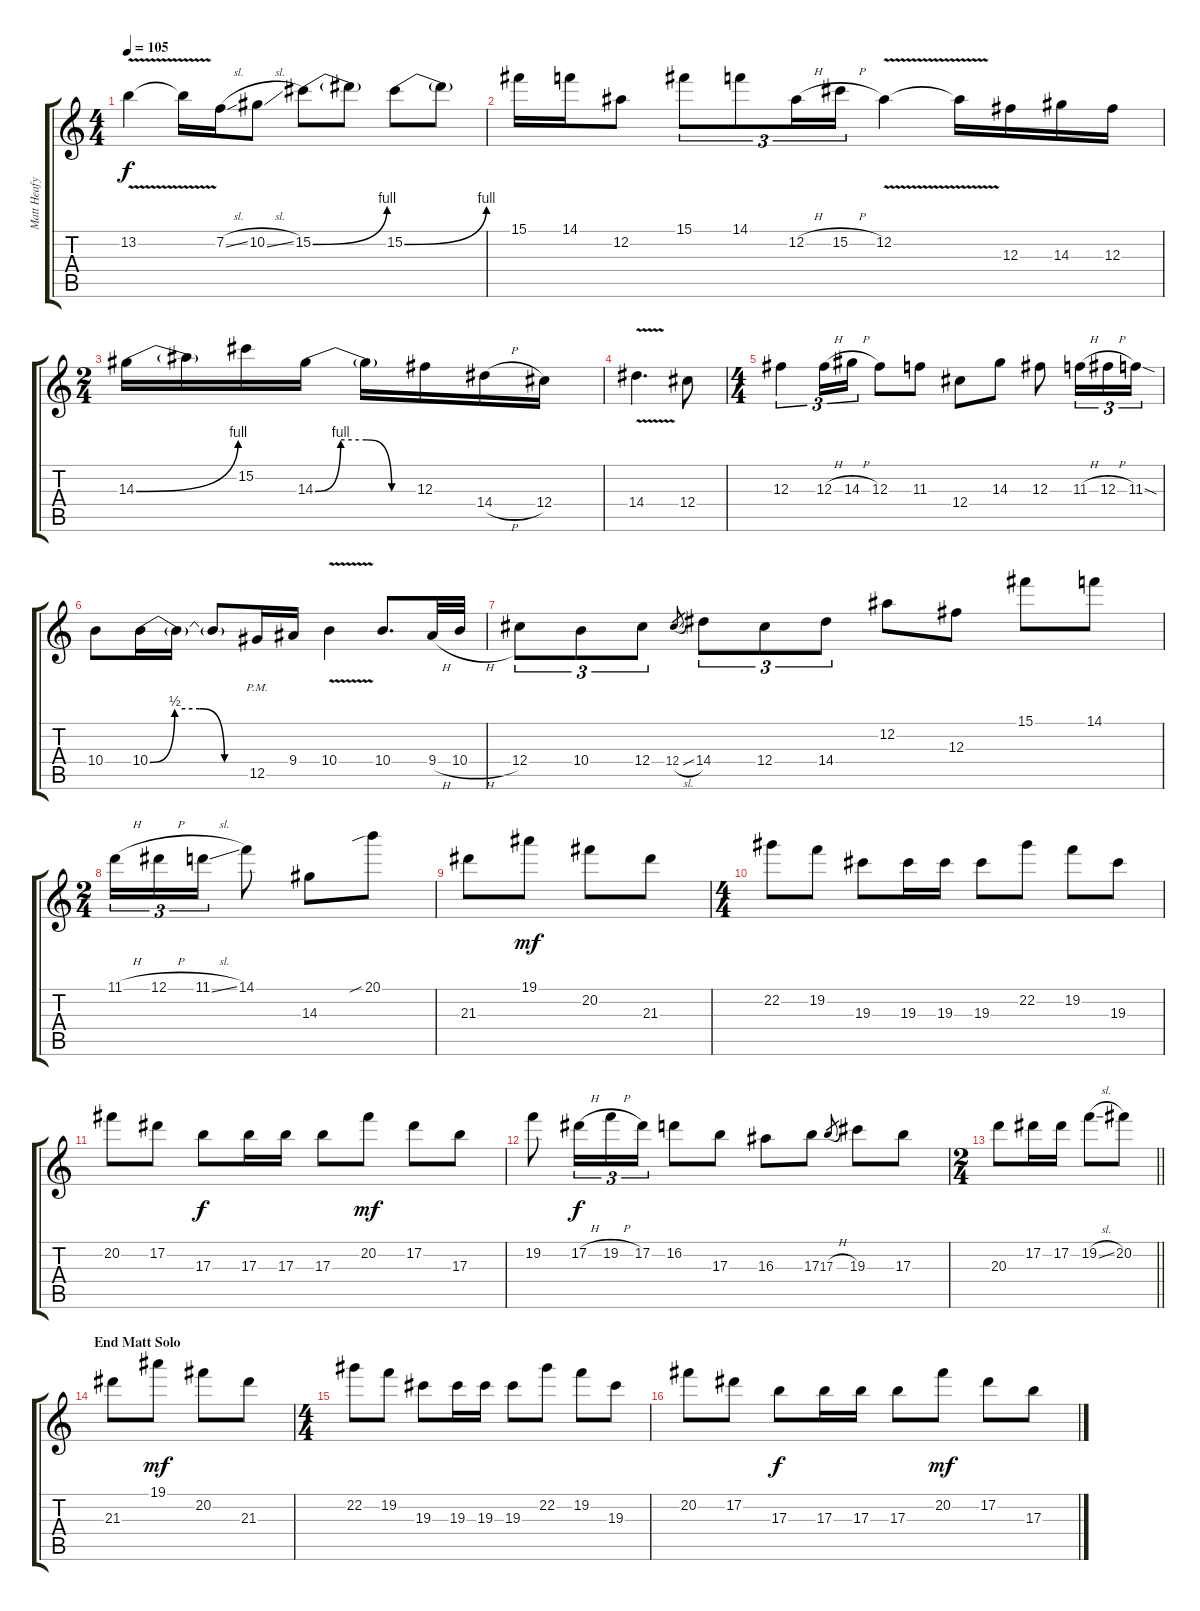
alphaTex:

\track ("Matt Heafy (Rhythm Guitar)" "Matt Heafy") {instrument overdrivenguitar}
\staff {score tabs}
\tuning (Eb4 Bb3 Gb3 Db3 Ab2 Eb2) {hide}
\ts (4 4)
\tempo 105
\clef g2
\ks c
13.2{v}.4{dy f} 13.2{t}.16 7.2{sl}.16 10.2{sl}.8 15.2{be (bend 0 0 60 4)}.8 15.2{t}.8 15.2{be (bend 0 0 60 4)}.8 15.2{t}.8 |
15.1.16 14.1.16 12.2.8 15.1.8{tu (3 2)} 14.1.8{tu (3 2)} 12.2{h}.16{tu (3 2)} 15.2{h}.16{tu (3 2)} 12.2{v}.4 12.2{t}.16 12.3.16 14.3.16 12.3.16 |
\ts (2 4)
14.3{be (bend 0 0 60 4)}.16 14.3{t}.16 15.2.16 14.3{be (custom 0 0 15 4 30 4 45 0 60 0)}.16 14.3{t}.16 12.3.16 14.4{h}.16 12.4.16 |
14.4{v}.4{d} 12.4.8 |
\ts (4 4)
12.3.4{tu (3 2)} 12.3{h}.16{tu (3 2)} 14.3{h}.16{tu (3 2)} 12.3.8 11.3.8 12.4.8 14.3.8 12.3.8 11.3{h}.16{tu (3 2)} 12.3{h}.16{tu (3 2)} 11.3{sod}.16{tu (3 2)} |
10.4.8 10.4{be (custom 0 0 15 2 30 2 45 0 60 0)}.16 10.4{t}.16 10.4{t}.8 12.5{pm}.16 9.4.16 10.4{v}.4 10.4.8{d} 9.4{h}.32 10.4{h}.32 |
12.4.8{tu (3 2)} 10.4.8{tu (3 2)} 12.4.8{tu (3 2)} 12.4{sl}.8{gr} 14.4.8{tu (3 2)} 12.4.8{tu (3 2)} 14.4.8{tu (3 2)} 12.2.8 12.3.8 15.1.8 14.1.8 |
\ts (2 4)
11.1{h}.16{tu (3 2)} 12.1{h}.16{tu (3 2)} 11.1{sl}.16{tu (3 2)} 14.1.8 14.3.8 20.1{sib}.8 |
21.3.8 19.1.8{dy mf} 20.2.8 21.3.8 |
\ts (4 4)
22.2.8 19.2.8 19.3.8 19.3.16 19.3.16 19.3.8 22.2.8 19.2.8 19.3.8 |
20.2.8 17.2.8 17.3.8{dy f} 17.3.16 17.3.16 17.3.8 20.2.8{dy mf} 17.2.8 17.3.8 |
19.2.8 17.2{h}.16{tu (3 2) dy f} 19.2{h}.16{tu (3 2)} 17.2.16{tu (3 2)} 16.2.8 17.3.8 16.3.8 17.3.8 17.3{h}.8{gr} 19.3.8 17.3.8 |
\ts (2 4)
\barLineRight lightlight
20.3.8 17.2.16 17.2.16 19.2{sl}.8 20.2.8 |
\section ("" "End Matt Solo")
21.3.8 19.1.8{dy mf} 20.2.8 21.3.8 |
\ts (4 4)
22.2.8 19.2.8 19.3.8 19.3.16 19.3.16 19.3.8 22.2.8 19.2.8 19.3.8 |
20.2.8 17.2.8 17.3.8{dy f} 17.3.16 17.3.16 17.3.8 20.2.8{dy mf} 17.2.8 17.3.8
